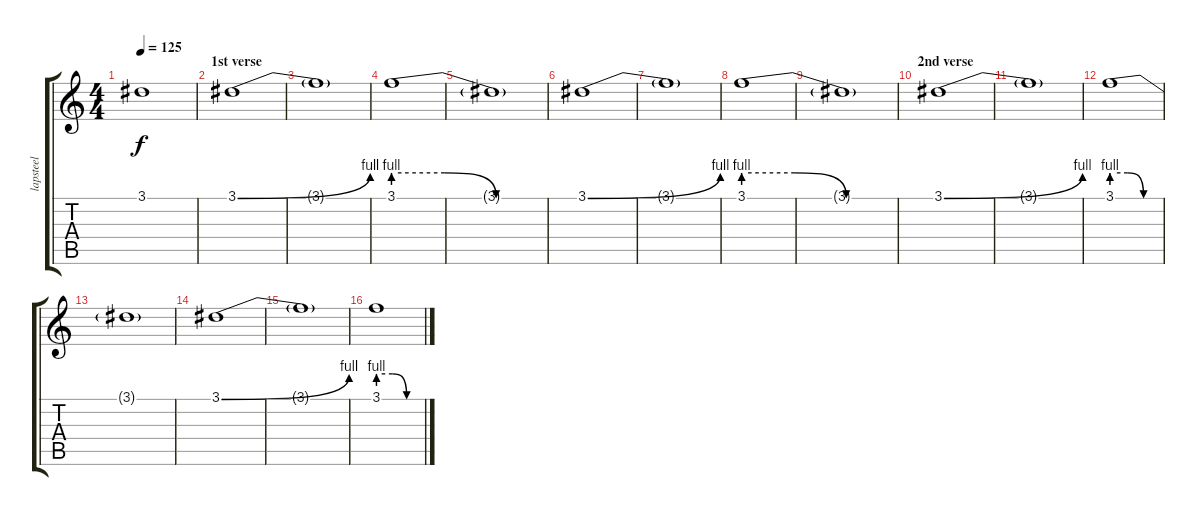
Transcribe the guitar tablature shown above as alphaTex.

\track ("lapsteel" "lapsteel") {instrument distortionguitar}
\staff {score tabs}
\tuning (C4 G3 Eb3 Bb2 F2 C2) {hide}
\ts (4 4)
\tempo 125
\clef g2
\ks c
3.1{t}.1{dy f} |
\section ("" "1st verse")
3.1{be (bend 0 0 60 4)}.1 |
3.1{t}.1 |
3.1{be (custom 0 4 20 4 40 0 60 0)}.1 |
3.1{t}.1 |
3.1{be (bend 0 0 60 4)}.1 |
3.1{t}.1 |
3.1{be (custom 0 4 20 4 40 0 60 0)}.1 |
3.1{t}.1 |
\section ("" "2nd verse")
3.1{be (bend 0 0 60 4)}.1 |
3.1{t}.1 |
3.1{be (custom 0 4 20 4 40 0 60 0)}.1 |
3.1{t}.1 |
3.1{be (bend 0 0 60 4)}.1 |
3.1{t}.1 |
3.1{be (custom 0 4 20 4 40 0 60 0)}.1
